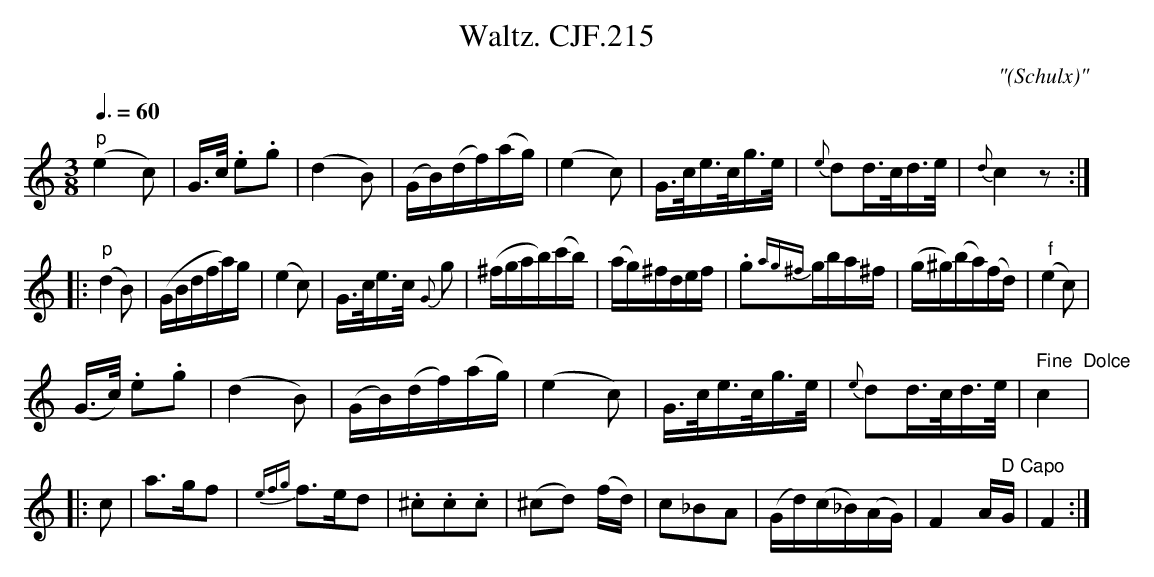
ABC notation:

X:1
T:Waltz. CJF.215
C:"(Schulx)"
M:3/8
L:1/16
Q:3/8=60
K:C
"p"(e4c2)|G>c .e2.g2|(d4B2)|(GB)(df)(ag)|\
(e4c2)|G>ce>cg>e|{e}d2d>cd>e|{d}c4z2:|
|:"p"(d4B2)|(GBdfa)g|(e4c2)|G>ce>c  {G}g2|(^fgab)(c'b)|\
(ag)^fdef|.g2{ag^f}gba^f|(g^g)(ba)(fd)|" f"(e4c2)|
(G>c) .e2.g2|(d4B2)|(GB)(df)(ag)|(e4c2)|\
G>ce>cg>e|{e}d2d>cd>e|" Fine  Dolce"c4|
|:c2|a3gf2|{efg}f3ed2|.^c2.c2.c2|(^c2d2) (fd)|\
c2_B2A2|(Gd)(c_B)(AG)|F4A" D Capo"G|F4:|
